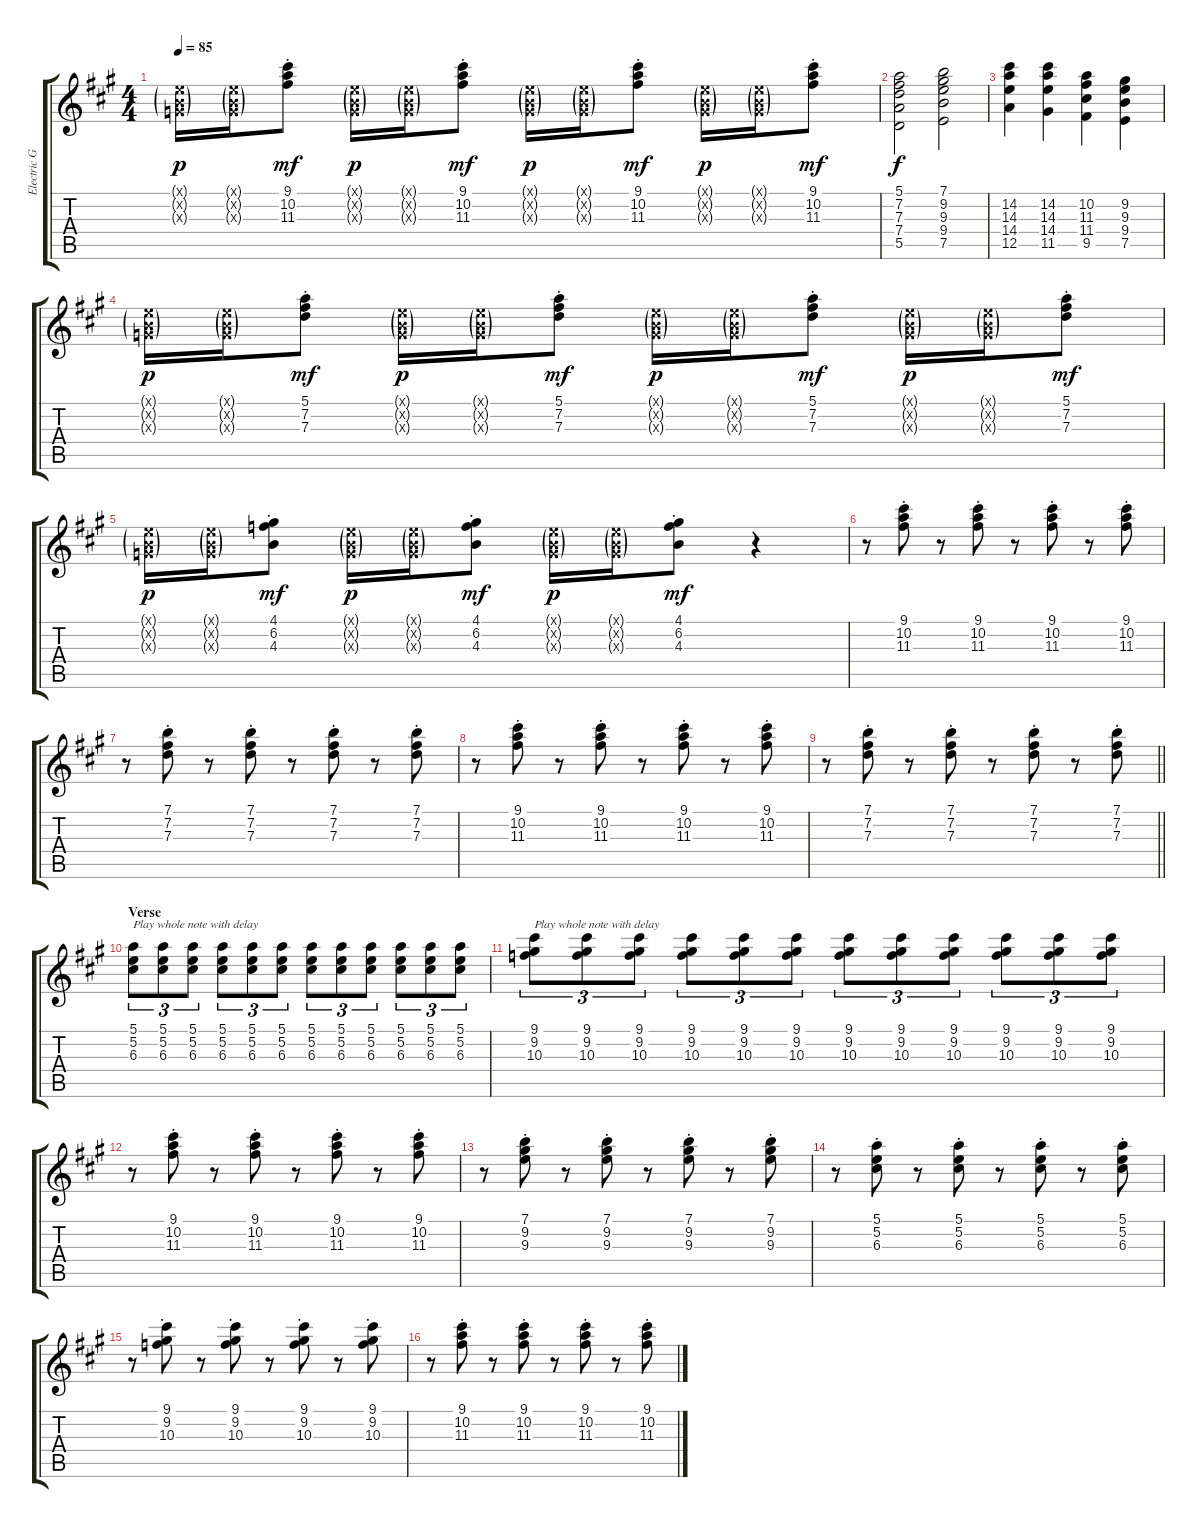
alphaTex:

\track ("Electric Guitar" "Electric G") {instrument electricguitarclean}
\staff {score tabs}
\tuning (E4 B3 G3 D3 A2 E2) {hide}
\ts (4 4)
\tempo 85
\clef g2
\ks a
(0.1{g x} 0.2{g x} 0.3{g x}).16{dy p} (0.1{g x} 0.2{g x} 0.3{g x}).16 (9.1{st} 10.2{st} 11.3{st}).8{dy mf} (0.1{g x} 0.2{g x} 0.3{g x}).16{dy p} (0.1{g x} 0.2{g x} 0.3{g x}).16 (9.1{st} 10.2{st} 11.3{st}).8{dy mf} (0.1{g x} 0.2{g x} 0.3{g x}).16{dy p} (0.1{g x} 0.2{g x} 0.3{g x}).16 (9.1{st} 10.2{st} 11.3{st}).8{dy mf} (0.1{g x} 0.2{g x} 0.3{g x}).16{dy p} (0.1{g x} 0.2{g x} 0.3{g x}).16 (9.1{st} 10.2{st} 11.3{st}).8{dy mf} |
(5.1 7.2 7.3 7.4 5.5).2{dy f} (7.1 9.2 9.3 9.4 7.5).2 |
(14.2 14.3 14.4 12.5).4 (14.2 14.3 14.4 11.5).4 (10.2 11.3 11.4 9.5).4 (9.2 9.3 9.4 7.5).4 |
(0.1{g x} 0.2{g x} 0.3{g x}).16{dy p} (0.1{g x} 0.2{g x} 0.3{g x}).16 (5.1{st} 7.2{st} 7.3{st}).8{dy mf} (0.1{g x} 0.2{g x} 0.3{g x}).16{dy p} (0.1{g x} 0.2{g x} 0.3{g x}).16 (5.1{st} 7.2{st} 7.3{st}).8{dy mf} (0.1{g x} 0.2{g x} 0.3{g x}).16{dy p} (0.1{g x} 0.2{g x} 0.3{g x}).16 (5.1{st} 7.2{st} 7.3{st}).8{dy mf} (0.1{g x} 0.2{g x} 0.3{g x}).16{dy p} (0.1{g x} 0.2{g x} 0.3{g x}).16 (5.1{st} 7.2{st} 7.3{st}).8{dy mf} |
(0.1{g x} 0.2{g x} 0.3{g x}).16{dy p} (0.1{g x} 0.2{g x} 0.3{g x}).16 (4.1{st} 6.2{st} 4.3{st}).8{dy mf} (0.1{g x} 0.2{g x} 0.3{g x}).16{dy p} (0.1{g x} 0.2{g x} 0.3{g x}).16 (4.1{st} 6.2{st} 4.3{st}).8{dy mf} (0.1{g x} 0.2{g x} 0.3{g x}).16{dy p} (0.1{g x} 0.2{g x} 0.3{g x}).16 (4.1{st} 6.2{st} 4.3{st}).8{dy mf} r.4 |
r.8 (9.1{st} 10.2{st} 11.3{st}).8 r.8 (9.1{st} 10.2{st} 11.3{st}).8 r.8 (9.1{st} 10.2{st} 11.3{st}).8 r.8 (9.1{st} 10.2{st} 11.3{st}).8 |
r.8 (7.1{st} 7.2{st} 7.3{st}).8 r.8 (7.1{st} 7.2{st} 7.3{st}).8 r.8 (7.1{st} 7.2{st} 7.3{st}).8 r.8 (7.1{st} 7.2{st} 7.3{st}).8 |
r.8 (9.1{st} 10.2{st} 11.3{st}).8 r.8 (9.1{st} 10.2{st} 11.3{st}).8 r.8 (9.1{st} 10.2{st} 11.3{st}).8 r.8 (9.1{st} 10.2{st} 11.3{st}).8 |
\barLineRight lightlight
r.8 (7.1{st} 7.2{st} 7.3{st}).8 r.8 (7.1{st} 7.2{st} 7.3{st}).8 r.8 (7.1{st} 7.2{st} 7.3{st}).8 r.8 (7.1{st} 7.2{st} 7.3{st}).8 |
\section ("" "Verse")
(5.1 5.2 6.3).8{tu (3 2) txt "Play whole note with delay"} (5.1 5.2 6.3).8{tu (3 2) volume 5 balance 16} (5.1 5.2 6.3).8{tu (3 2) balance 0} (5.1 5.2 6.3).8{tu (3 2) balance 16} (5.1 5.2 6.3).8{tu (3 2) balance 0} (5.1 5.2 6.3).8{tu (3 2) balance 16} (5.1 5.2 6.3).8{tu (3 2) balance 0} (5.1 5.2 6.3).8{tu (3 2) balance 16} (5.1 5.2 6.3).8{tu (3 2) balance 0} (5.1 5.2 6.3).8{tu (3 2) balance 16} (5.1 5.2 6.3).8{tu (3 2) balance 0} (5.1 5.2 6.3).8{tu (3 2) balance 16} |
(9.1 9.2 10.3).8{tu (3 2) txt "Play whole note with delay" volume 12 balance 10} (9.1 9.2 10.3).8{tu (3 2) volume 5 balance 16} (9.1 9.2 10.3).8{tu (3 2) balance 0} (9.1 9.2 10.3).8{tu (3 2) balance 16} (9.1 9.2 10.3).8{tu (3 2) balance 0} (9.1 9.2 10.3).8{tu (3 2) balance 16} (9.1 9.2 10.3).8{tu (3 2) balance 0} (9.1 9.2 10.3).8{tu (3 2) balance 16} (9.1 9.2 10.3).8{tu (3 2) balance 0} (9.1 9.2 10.3).8{tu (3 2) balance 16} (9.1 9.2 10.3).8{tu (3 2) balance 0} (9.1 9.2 10.3).8{tu (3 2) balance 16} |
r.8{volume 12 balance 10} (9.1{st} 10.2{st} 11.3{st}).8 r.8 (9.1{st} 10.2{st} 11.3{st}).8 r.8 (9.1{st} 10.2{st} 11.3{st}).8 r.8 (9.1{st} 10.2{st} 11.3{st}).8 |
r.8 (7.1{st} 9.2{st} 9.3{st}).8 r.8 (7.1{st} 9.2{st} 9.3{st}).8 r.8 (7.1{st} 9.2{st} 9.3{st}).8 r.8 (7.1{st} 9.2{st} 9.3{st}).8 |
r.8 (5.1{st} 5.2{st} 6.3{st}).8 r.8 (5.1{st} 5.2{st} 6.3{st}).8 r.8 (5.1{st} 5.2{st} 6.3{st}).8 r.8 (5.1{st} 5.2{st} 6.3{st}).8 |
r.8 (9.1{st} 9.2{st} 10.3{st}).8 r.8 (9.1{st} 9.2{st} 10.3{st}).8 r.8 (9.1{st} 9.2{st} 10.3{st}).8 r.8 (9.1{st} 9.2{st} 10.3{st}).8 |
r.8 (9.1{st} 10.2{st} 11.3{st}).8 r.8 (9.1{st} 10.2{st} 11.3{st}).8 r.8 (9.1{st} 10.2{st} 11.3{st}).8 r.8 (9.1{st} 10.2{st} 11.3{st}).8
